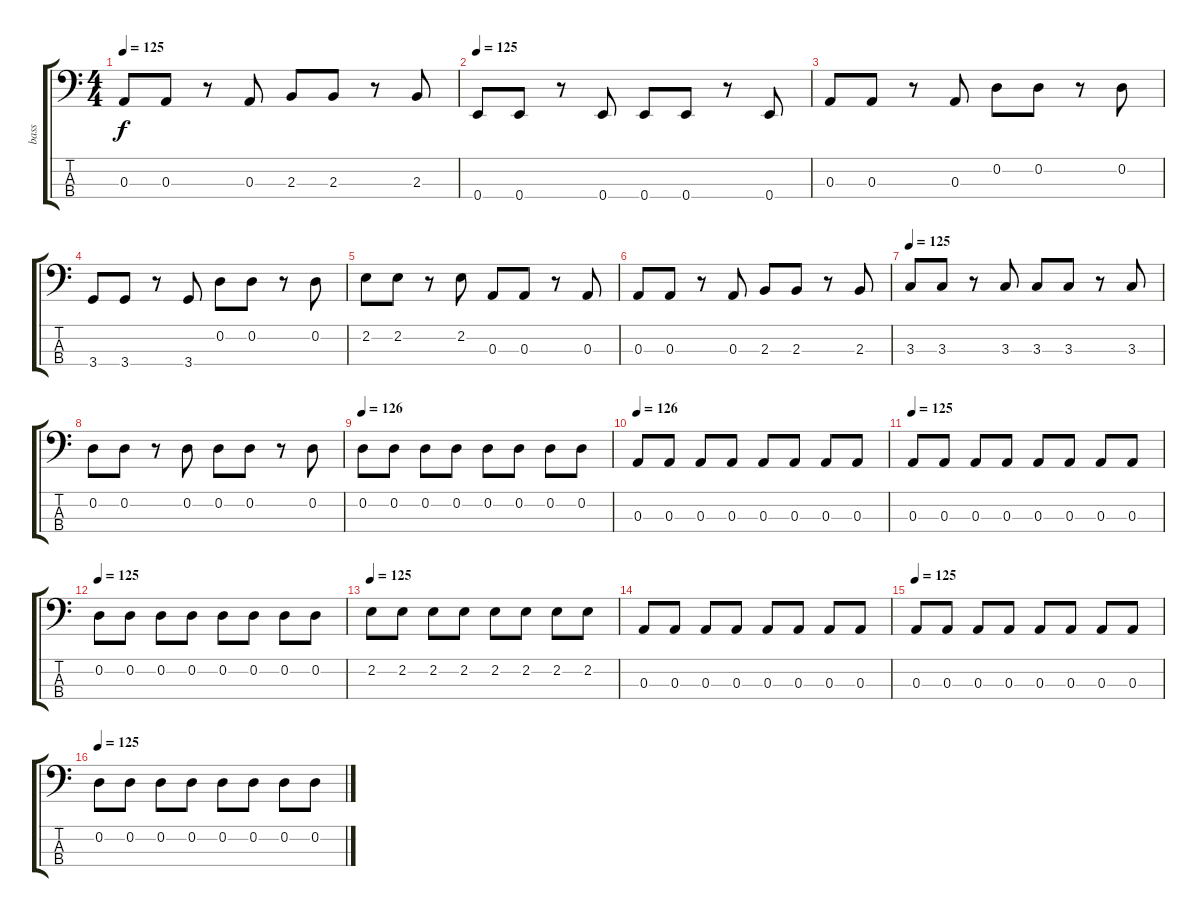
\track ("bass" "bass") {instrument electricbassfinger}
\staff {score tabs}
\tuning (G2 D2 A1 E1) {hide}
\ts (4 4)
\tempo 125
\clef f4
\ks c
0.3.8{dy f} 0.3.8 r.8 0.3.8 2.3.8 2.3.8 r.8 2.3.8 |
\tempo 125
0.4.8 0.4.8 r.8 0.4.8 0.4.8 0.4.8 r.8 0.4.8 |
0.3.8 0.3.8 r.8 0.3.8 0.2.8 0.2.8 r.8 0.2.8 |
3.4.8 3.4.8 r.8 3.4.8 0.2.8 0.2.8 r.8 0.2.8 |
2.2.8 2.2.8 r.8 2.2.8 0.3.8 0.3.8 r.8 0.3.8 |
0.3.8 0.3.8 r.8 0.3.8 2.3.8 2.3.8 r.8 2.3.8 |
\tempo 125
3.3.8 3.3.8 r.8 3.3.8 3.3.8 3.3.8 r.8 3.3.8 |
0.2.8 0.2.8 r.8 0.2.8 0.2.8 0.2.8 r.8 0.2.8 |
\tempo 126
0.2.8 0.2.8 0.2.8 0.2.8 0.2.8 0.2.8 0.2.8 0.2.8 |
\tempo 126
0.3.8 0.3.8 0.3.8 0.3.8 0.3.8 0.3.8 0.3.8 0.3.8 |
\tempo 125
0.3.8 0.3.8 0.3.8 0.3.8 0.3.8 0.3.8 0.3.8 0.3.8 |
\tempo 125
0.2.8 0.2.8 0.2.8 0.2.8 0.2.8 0.2.8 0.2.8 0.2.8 |
\tempo 125
2.2.8 2.2.8 2.2.8 2.2.8 2.2.8 2.2.8 2.2.8 2.2.8 |
0.3.8 0.3.8 0.3.8 0.3.8 0.3.8 0.3.8 0.3.8 0.3.8 |
\tempo 125
0.3.8 0.3.8 0.3.8 0.3.8 0.3.8 0.3.8 0.3.8 0.3.8 |
\tempo 125
0.2.8 0.2.8 0.2.8 0.2.8 0.2.8 0.2.8 0.2.8 0.2.8
